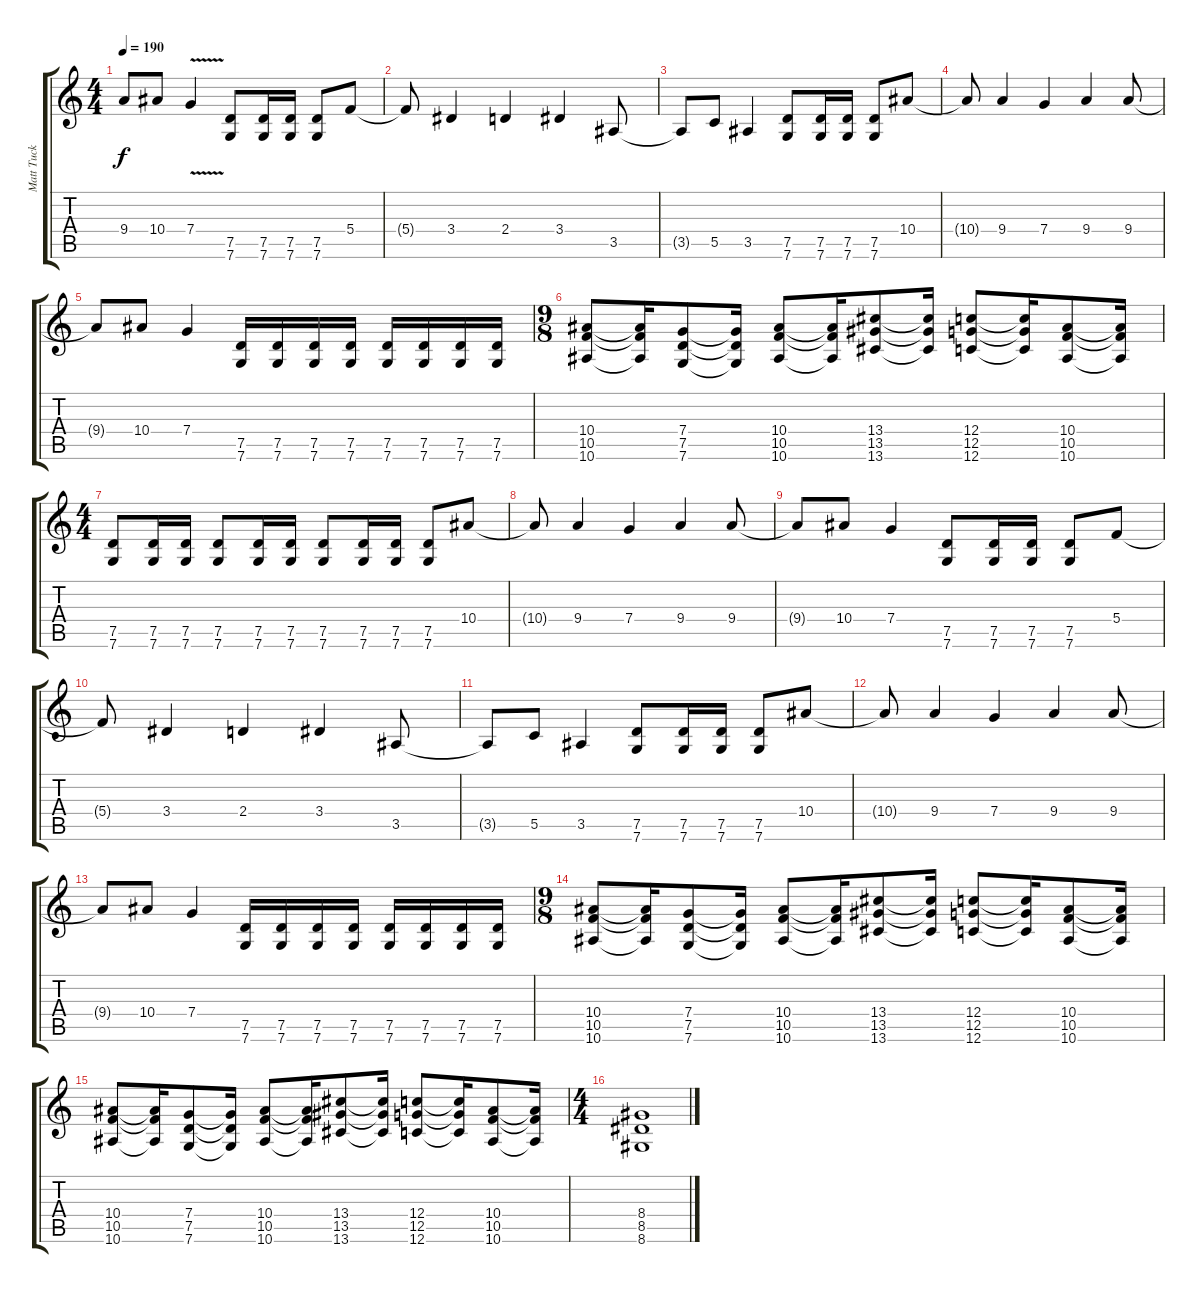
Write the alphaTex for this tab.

\track ("Matt Tuck" "Matt Tuck") {instrument distortionguitar}
\staff {score tabs}
\tuning (D4 A3 F3 C3 G2 C2) {hide}
\ts (4 4)
\tempo 190
\clef g2
\ks c
9.4{t}.8{dy f} 10.4.8 7.4{v}.4 (7.5 7.6).8 (7.5 7.6).16 (7.5 7.6).16 (7.5 7.6).8 5.4.8 |
5.4{t}.8 3.4.4 2.4.4 3.4.4 3.5.8 |
3.5{t}.8 5.5.8 3.5.4 (7.5 7.6).8 (7.5 7.6).16 (7.5 7.6).16 (7.5 7.6).8 10.4.8 |
10.4{t}.8 9.4.4 7.4.4 9.4.4 9.4.8 |
9.4{t}.8 10.4.8 7.4.4 (7.5 7.6).16 (7.5 7.6).16 (7.5 7.6).16 (7.5 7.6).16 (7.5 7.6).16 (7.5 7.6).16 (7.5 7.6).16 (7.5 7.6).16 |
\ts (9 8)
(10.4 10.5 10.6).8 (10.4{t} 10.5{t} 10.6{t}).16 (7.4 7.5 7.6).8 (7.4{t} 7.5{t} 7.6{t}).16 (10.4 10.5 10.6).8 (10.4{t} 10.5{t} 10.6{t}).16 (13.4 13.5 13.6).8 (13.4{t} 13.5{t} 13.6{t}).16 (12.4 12.5 12.6).8 (12.4{t} 12.5{t} 12.6{t}).16 (10.4 10.5 10.6).8 (10.4{t} 10.5{t} 10.6{t}).16 |
\ts (4 4)
(7.5 7.6).8 (7.5 7.6).16 (7.5 7.6).16 (7.5 7.6).8 (7.5 7.6).16 (7.5 7.6).16 (7.5 7.6).8 (7.5 7.6).16 (7.5 7.6).16 (7.5 7.6).8 10.4.8 |
10.4{t}.8 9.4.4 7.4.4 9.4.4 9.4.8 |
9.4{t}.8 10.4.8 7.4.4 (7.5 7.6).8 (7.5 7.6).16 (7.5 7.6).16 (7.5 7.6).8 5.4.8 |
5.4{t}.8 3.4.4 2.4.4 3.4.4 3.5.8 |
3.5{t}.8 5.5.8 3.5.4 (7.5 7.6).8 (7.5 7.6).16 (7.5 7.6).16 (7.5 7.6).8 10.4.8 |
10.4{t}.8 9.4.4 7.4.4 9.4.4 9.4.8 |
9.4{t}.8 10.4.8 7.4.4 (7.5 7.6).16 (7.5 7.6).16 (7.5 7.6).16 (7.5 7.6).16 (7.5 7.6).16 (7.5 7.6).16 (7.5 7.6).16 (7.5 7.6).16 |
\ts (9 8)
(10.4 10.5 10.6).8 (10.4{t} 10.5{t} 10.6{t}).16 (7.4 7.5 7.6).8 (7.4{t} 7.5{t} 7.6{t}).16 (10.4 10.5 10.6).8 (10.4{t} 10.5{t} 10.6{t}).16 (13.4 13.5 13.6).8 (13.4{t} 13.5{t} 13.6{t}).16 (12.4 12.5 12.6).8 (12.4{t} 12.5{t} 12.6{t}).16 (10.4 10.5 10.6).8 (10.4{t} 10.5{t} 10.6{t}).16 |
(10.4 10.5 10.6).8 (10.4{t} 10.5{t} 10.6{t}).16 (7.4 7.5 7.6).8 (7.4{t} 7.5{t} 7.6{t}).16 (10.4 10.5 10.6).8 (10.4{t} 10.5{t} 10.6{t}).16 (13.4 13.5 13.6).8 (13.4{t} 13.5{t} 13.6{t}).16 (12.4 12.5 12.6).8 (12.4{t} 12.5{t} 12.6{t}).16 (10.4 10.5 10.6).8 (10.4{t} 10.5{t} 10.6{t}).16 |
\ts (4 4)
(8.4 8.5 8.6).1
